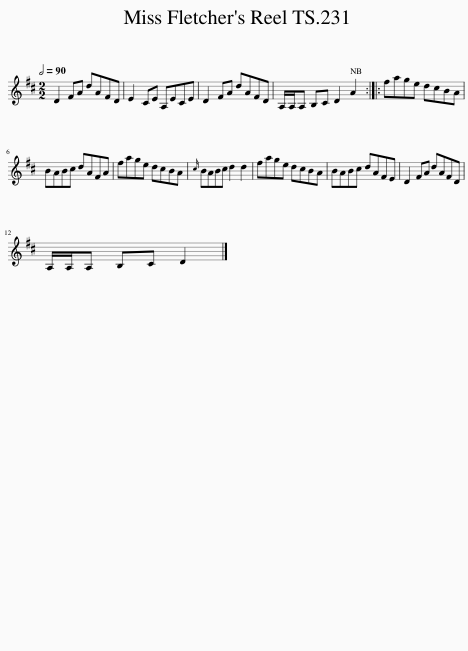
X:1
L:1/8
Q:1/2=90
M:2/2
I:linebreak $
K:D
V:1 treble
V:1
 D2 FA dAFD | E2 CE A,ECE | D2 FA dAFD | A,/A,/A, B,C D2 A2 :: fage dcBA |$ %5
 BABc dAFA | fage dcBA |{c} BABc d2 d2 | fage dcBA | BABc dAFE | %10
 D2 FA dAFD |$ A,/A,/A, B,C D2 |] %12
